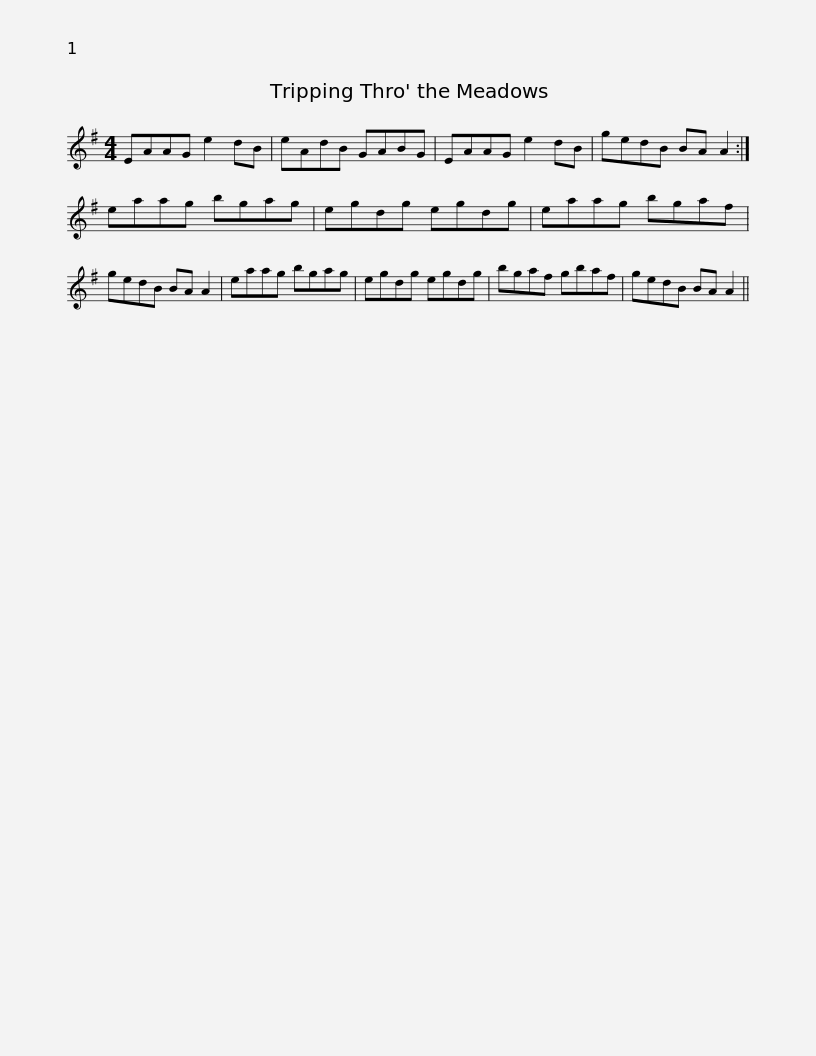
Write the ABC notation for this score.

X:1
L:1/8
M:4/4
I:linebreak $
K:G
V:1 treble
V:1
 EAAG e2 dB | eAdB GABG | EAAG e2 dB | gedB BA A2 :| eaag bgag |$ %5
 egdg egdg | eaag bgaf | gedB BA A2 | eaag bgag | egdg egdg |$ %10
 bgaf gbaf | gedB BA A2 || %12
